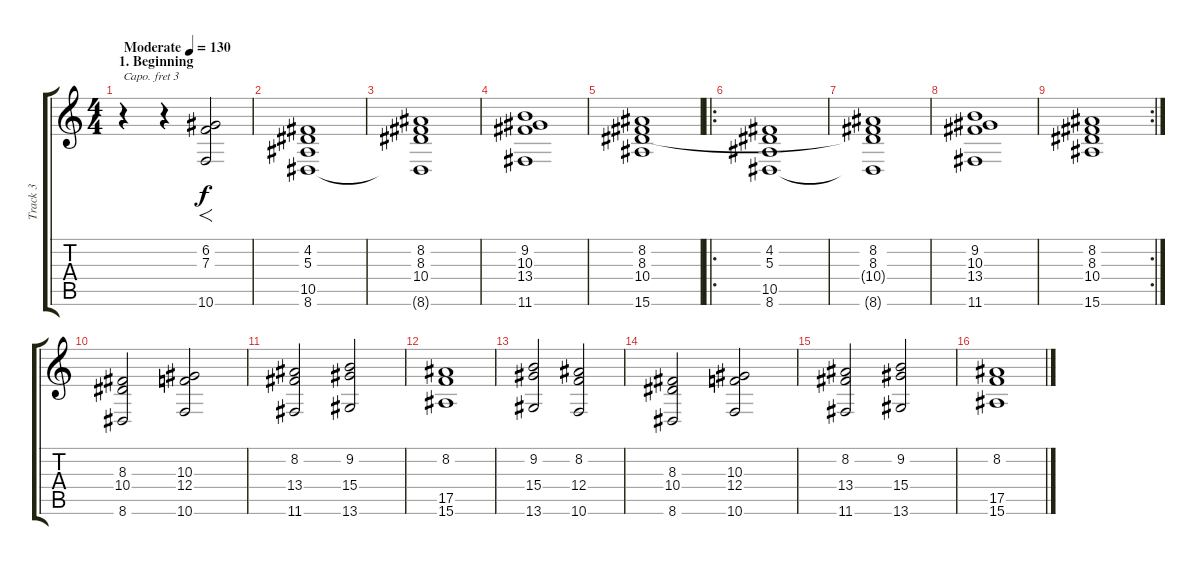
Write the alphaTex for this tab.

\track ("Track 3" "Track 3") {instrument choiraahs}
\staff {score tabs}
\capo 3
\tuning (E4 B3 G3 D3 A2 E2) {hide}
\ts (4 4)
\section ("" "1. Beginning")
\tempo (130 "Moderate")
\clef g2
\ks c
r.4{dy f instrument choiraahs} r.4 (6.2 7.3 10.6).2{f} |
(4.2 5.3 10.5 8.6).1 |
(8.2 8.3 10.4 8.6{t}).1 |
(9.2 10.3 13.4 11.6).1 |
(8.2 8.3 10.4 15.6).1 |
\ro
(4.2 5.3 10.5 8.6).1 |
(8.2 8.3 10.4{t} 8.6{t}).1 |
(9.2 10.3 13.4 11.6).1 |
\rc 2
(8.2 8.3 10.4 15.6).1 |
(8.3 10.4 8.6).2 (10.3 12.4 10.6).2 |
(8.2 13.4 11.6).2 (9.2 15.4 13.6).2 |
(8.2 17.5 15.6).1 |
(9.2 15.4 13.6).2 (8.2 12.4 10.6).2 |
(8.3 10.4 8.6).2 (10.3 12.4 10.6).2 |
(8.2 13.4 11.6).2 (9.2 15.4 13.6).2 |
(8.2 17.5 15.6).1
